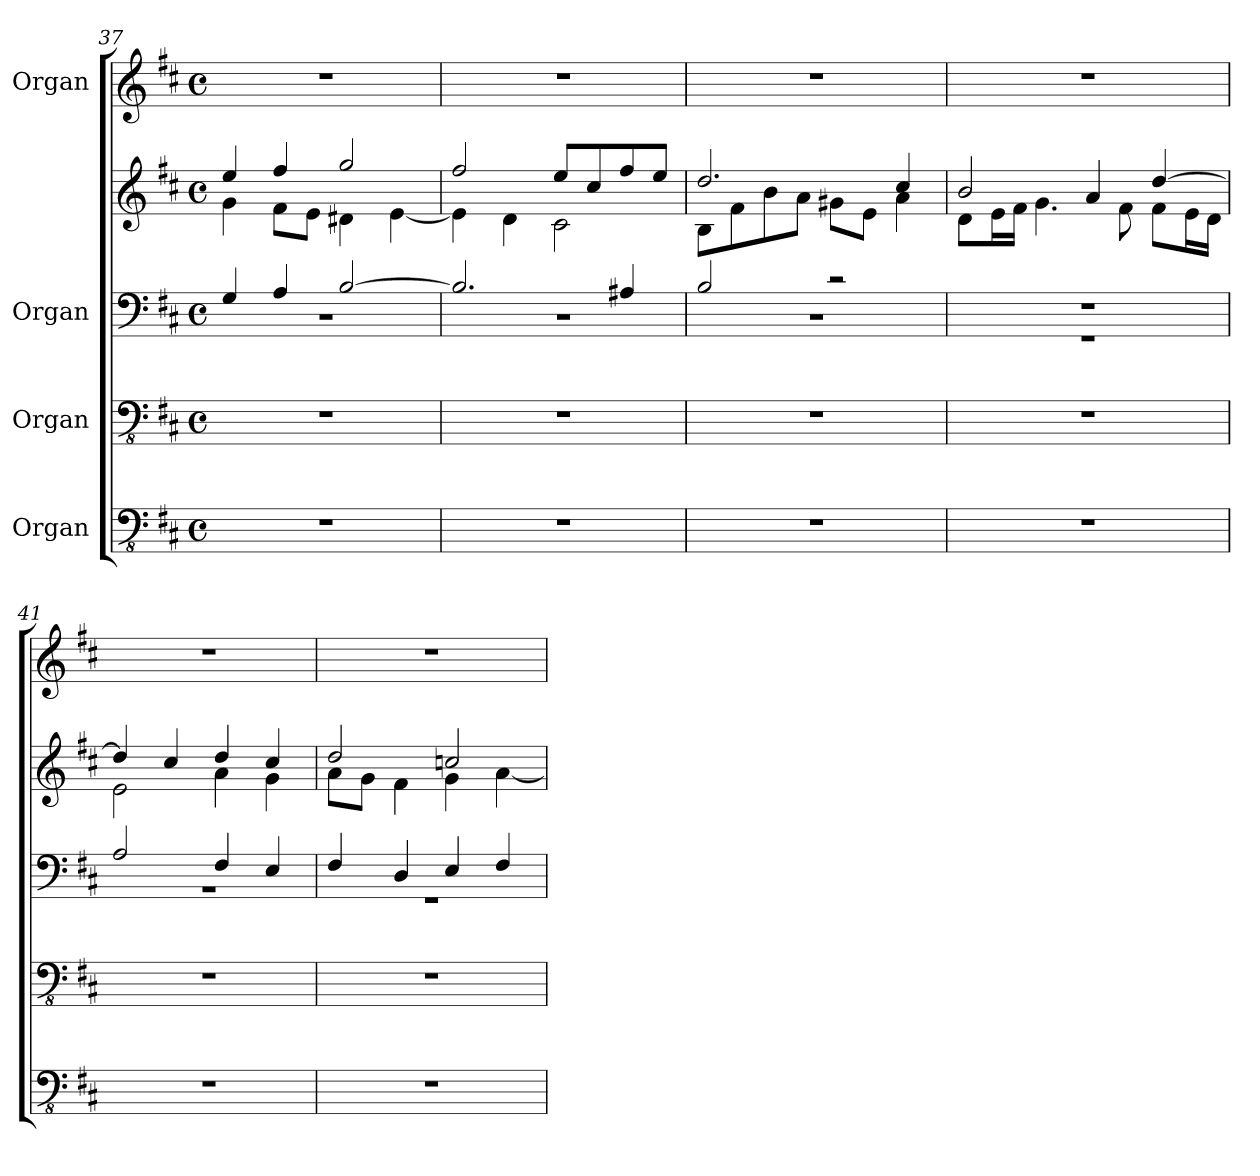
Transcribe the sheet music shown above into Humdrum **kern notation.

**kern	**kern	**kern	**kern	**kern
*part4	*part3	*part2	*part2	*part1
*staff5	*staff4	*staff3	*staff2	*staff1
*I"Organ	*I"Organ	*I"Organ	*	*I"Organ
*clefFv4	*clefFv4	*clefF4	*clefG2	*clefG2
*k[f#c#]	*k[f#c#]	*k[f#c#]	*k[f#c#]	*k[f#c#]
*M4/4	*M4/4	*M4/4	*M4/4	*M4/4
*met(c)	*met(c)	*met(c)	*met(c)	*met(c)
=37	=37	=37	=37	=37
*	*	*^	*^	*
1r	1r	4G/	1r	4ee/	4g\	1r
.	.	4A/	.	4ff#/	8f#\L	.
.	.	.	.	.	8e\J	.
.	.	[2B/	.	2gg/	4d#X\	.
.	.	.	.	.	[4e\	.
=38	=38	=38	=38	=38	=38	=38
1r	1r	2.B/]	1r	2ff#/	4e\]	1r
.	.	.	.	.	4d\	.
.	.	.	.	8ee/L	2c#\	.
.	.	.	.	8cc#/	.	.
.	.	4A#X/	.	8ff#/	.	.
.	.	.	.	8ee/J	.	.
=39	=39	=39	=39	=39	=39	=39
1r	1r	2B/	1r	2.dd/	8B\L	1r
.	.	.	.	.	8f#\	.
.	.	.	.	.	8b\	.
.	.	.	.	.	8a\J	.
.	.	2r	.	.	8g#X\L	.
.	.	.	.	.	8e\J	.
.	.	.	.	4cc#/	4a\	.
=40	=40	=40	=40	=40	=40	=40
1r	1r	1rGG	1rF	2b/	8d\L	1r
.	.	.	.	.	16e\L	.
.	.	.	.	.	16f#\JJ	.
.	.	.	.	.	4.g\	.
.	.	.	.	4a/	.	.
.	.	.	.	.	8f#\	.
.	.	.	.	[4dd/	8f#\L	.
.	.	.	.	.	16e\L	.
.	.	.	.	.	16d\JJ	.
!!LO:LB:g=z
=41	=41	=41	=41	=41	=41	=41
1r	1r	2A/	1r	4dd/]	2e\	1r
.	.	.	.	4cc#/	.	.
.	.	4F#/	.	4dd/	4a\	.
.	.	4E/	.	4cc#/	4g\	.
=42	=42	=42	=42	=42	=42	=42
1r	1r	4F#/	1r	2dd/	8a\L	1r
.	.	.	.	.	8g\J	.
.	.	4D/	.	.	4f#\	.
.	.	4E/	.	2ccn/	4g\	.
.	.	4F#/	.	.	[4a\	.
*	*	*v	*v	*	*	*
*	*	*	*v	*v	*
=	=	=	=	=
*-	*-	*-	*-	*-
